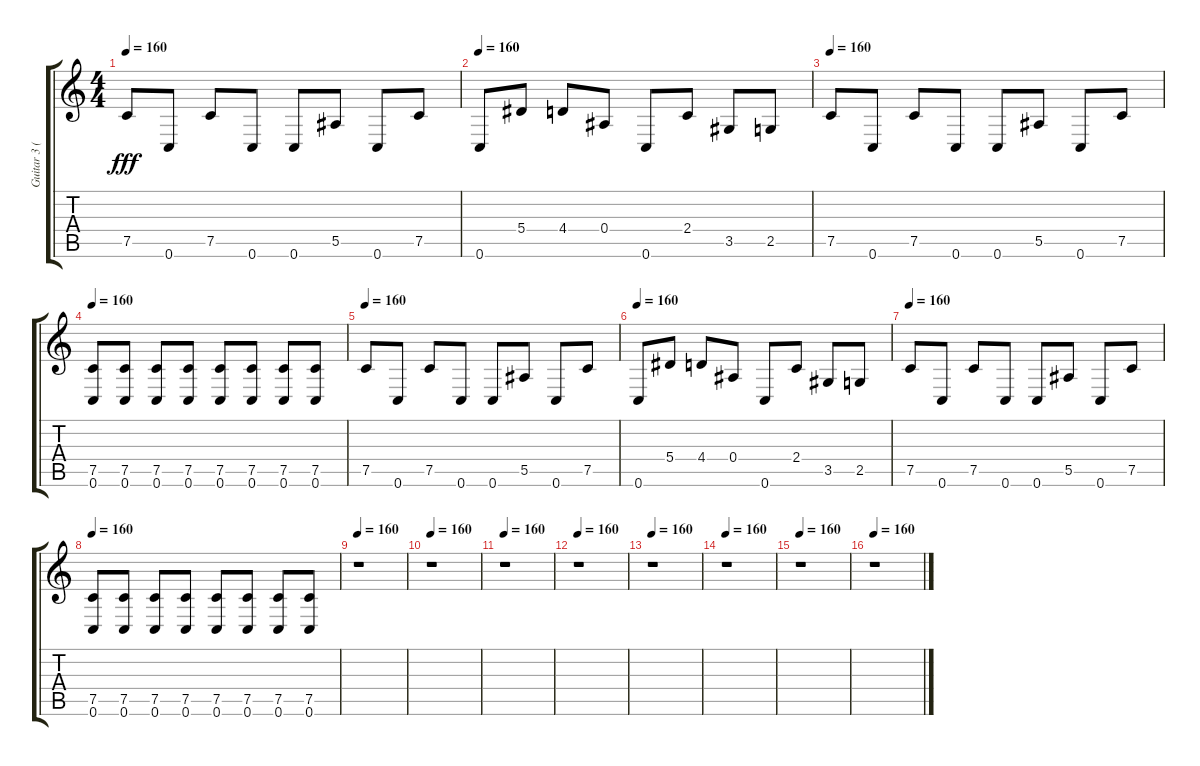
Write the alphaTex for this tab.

\track ("Guitar 3 (Rhythm)" "Guitar 3 (") {instrument distortionguitar}
\staff {score tabs}
\tuning (C4 G3 Eb3 Bb2 F2 C2) {hide}
\ts (4 4)
\tempo 160
\clef g2
\ks c
7.5.8{dy fff} 0.6.8 7.5.8 0.6.8 0.6.8 5.5.8 0.6.8 7.5.8 |
\tempo 160
0.6.8 5.4.8 4.4.8 0.4.8 0.6.8 2.4.8 3.5.8 2.5.8 |
\tempo 160
7.5.8 0.6.8 7.5.8 0.6.8 0.6.8 5.5.8 0.6.8 7.5.8 |
\tempo 160
(7.5 0.6).8 (7.5 0.6).8 (7.5 0.6).8 (7.5 0.6).8 (7.5 0.6).8 (7.5 0.6).8 (7.5 0.6).8 (7.5 0.6).8 |
\tempo 160
7.5.8 0.6.8 7.5.8 0.6.8 0.6.8 5.5.8 0.6.8 7.5.8 |
\tempo 160
0.6.8 5.4.8 4.4.8 0.4.8 0.6.8 2.4.8 3.5.8 2.5.8 |
\tempo 160
7.5.8 0.6.8 7.5.8 0.6.8 0.6.8 5.5.8 0.6.8 7.5.8 |
\tempo 160
(7.5 0.6).8 (7.5 0.6).8 (7.5 0.6).8 (7.5 0.6).8 (7.5 0.6).8 (7.5 0.6).8 (7.5 0.6).8 (7.5 0.6).8 |
\tempo 160
r.1 |
\tempo 160
r.1 |
\tempo 160
r.1 |
\tempo 160
r.1 |
\tempo 160
r.1 |
\tempo 160
r.1 |
\tempo 160
r.1 |
\tempo 160
r.1
